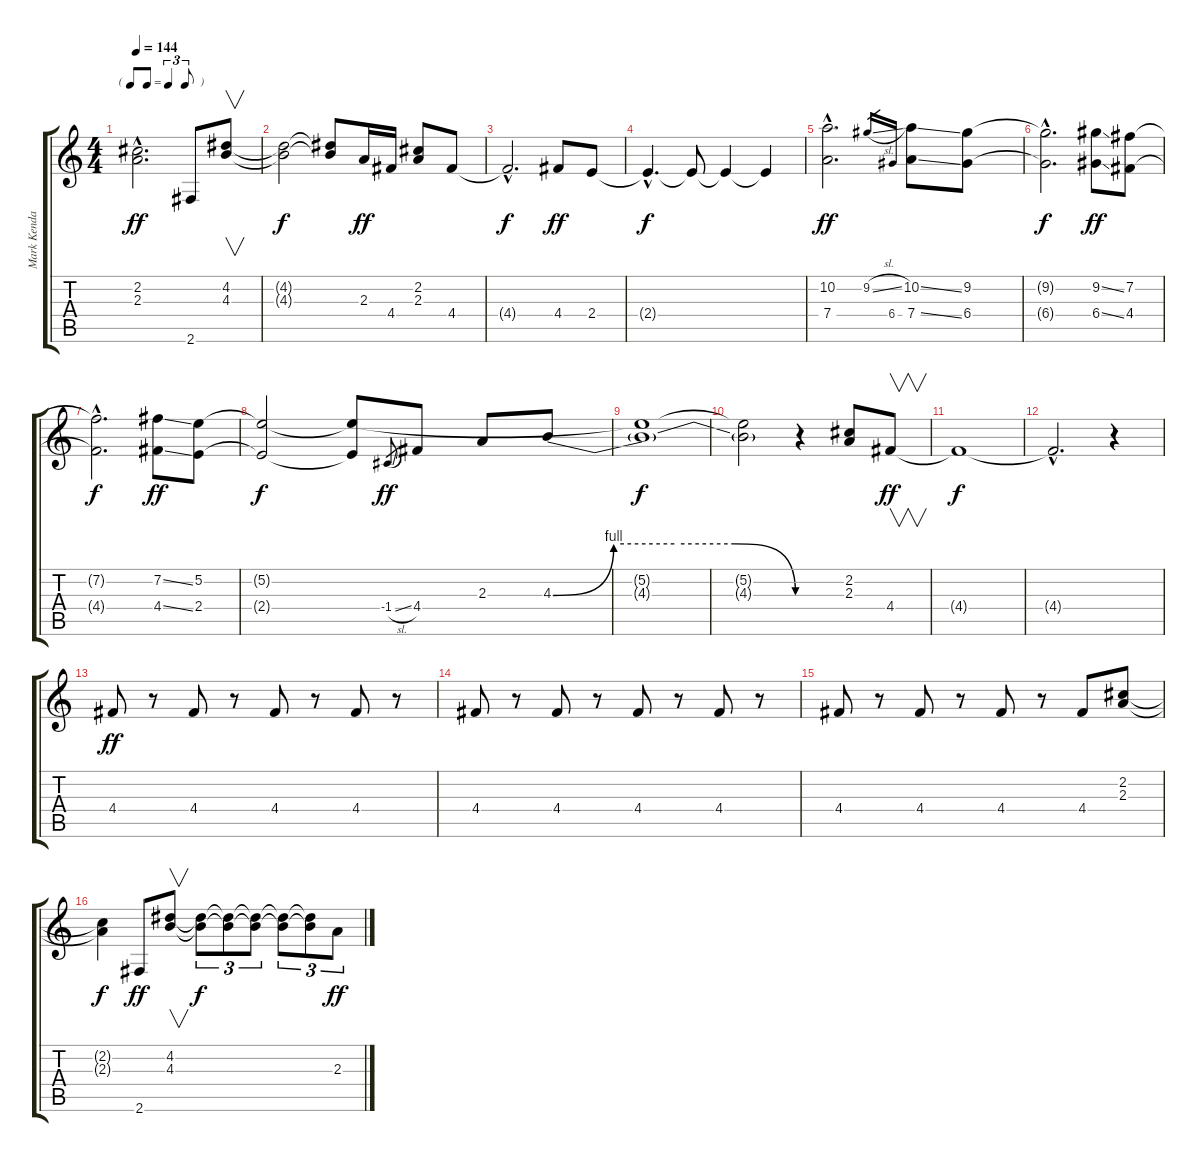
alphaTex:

\track ("Mark Kendall (clean)" "Mark Kenda") {instrument electricguitarclean}
\staff {score tabs}
\tuning (E4 B3 G3 D3 A2 E2) {hide}
\ts (4 4)
\tf triplet8th
\tempo 144
\clef g2
\ks c
(2.2{hac} 2.3{hac}).2{d dy ff} 2.6.8 (4.2 4.3).8{v} |
(4.2{t} 4.3{t}).2{dy f} (4.2{t} 4.3{t}).8 2.3.16{dy ff} 4.4.16 (2.2 2.3).8 4.4.8 |
4.4{hac t}.2{d dy f} 4.4.8{dy ff} 2.4.8 |
2.4{hac t}.4{d dy f} 2.4{t}.8 2.4{t}.4 2.4{t}.4 |
(10.2{hac} 7.4{hac}).2{d dy ff} 9.2{sl}.16{gr} 6.4.16{gr} (10.2{ss} 7.4{ss}).8 (9.2 6.4).8 |
(9.2{hac t} 6.4{hac t}).2{d dy f} (9.2{ss} 6.4{ss}).8{dy ff} (7.2 4.4).8 |
(7.2{hac t} 4.4{hac t}).2{d dy f} (7.2{ss} 4.4{ss}).8{dy ff} (5.2 2.4).8 |
(5.2{t} 2.4{t}).2{dy f} (5.2{t} 2.4{t}).8 -1.4{sl}.8{gr dy ff} 4.4.8 2.3.8 4.3{be (custom 0 0 15 4 30 4 45 4 60 0)}.8 |
(5.2{t} 4.3{t}).1{dy f} |
(5.2{t} 4.3{t}).2 r.4 (2.2 2.3).8 4.4.8{v dy ff} |
4.4{t}.1{dy f} |
4.4{hac t}.2{d} r.4 |
4.4.8{dy ff} r.8 4.4.8 r.8 4.4.8 r.8 4.4.8 r.8 |
4.4.8 r.8 4.4.8 r.8 4.4.8 r.8 4.4.8 r.8 |
4.4.8 r.8 4.4.8 r.8 4.4.8 r.8 4.4.8 (2.2 2.3).8 |
(2.2{t} 2.3{t}).4{dy f} 2.6.8{dy ff} (4.2 4.3).8{v} (4.2{t} 4.3{t}).8{tu (3 2) dy f} (4.2{t} 4.3{t}).8{tu (3 2)} (4.2{t} 4.3{t}).8{tu (3 2)} (4.2{t} 4.3{t}).8{tu (3 2)} (4.2{t} 4.3{t}).8{tu (3 2)} 2.3.8{tu (3 2) dy ff}
